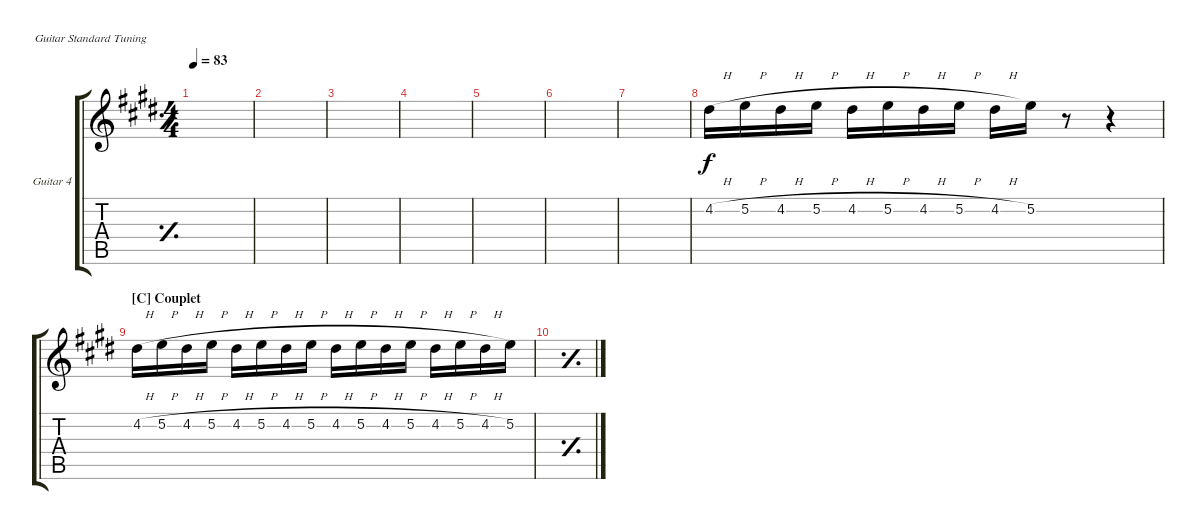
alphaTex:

\defaultSystemsLayout 4
\bracketExtendMode groupsimilarinstruments
\firstSystemTrackNameOrientation horizontal
\otherSystemsTrackNameOrientation horizontal
\track ("Guitar IV" "Guitar 4") {instrument overdrivenguitar}
\staff {score tabs}
\tuning (E4 B3 G3 D3 A2 E2)
\ts (4 4)
\tempo 83
\clef g2
\simile simple
\scale
0.333333
\ks e
|
\scale
0.333333 |
\scale
0.333333 |
\scale
0.333333 |
\scale
0.333333 |
\scale
0.333333 |
\scale
0.333333 |
\simile none
\scale
0.333333 4.2{h}.16 5.2{h}.16 4.2{h}.16 5.2{h}.16 4.2{h}.16 5.2{h}.16 4.2{h}.16 5.2{h}.16 4.2{h}.16 5.2.16 r.8 r.4 |
\section ("C" "Couplet")
\scale
0.333333 4.2{h}.16 5.2{h}.16 4.2{h}.16 5.2{h}.16 4.2{h}.16 5.2{h}.16 4.2{h}.16 5.2{h}.16 4.2{h}.16 5.2{h}.16 4.2{h}.16 5.2{h}.16 4.2{h}.16 5.2{h}.16 4.2{h}.16 5.2.16 |
\simile simple
\scale
0.333333 |
\scale
0.333333 |
\scale
0.333333 |
\scale
0.333333 |
\scale
0.333333 |
\scale
0.333333 |
\scale
0.333333
